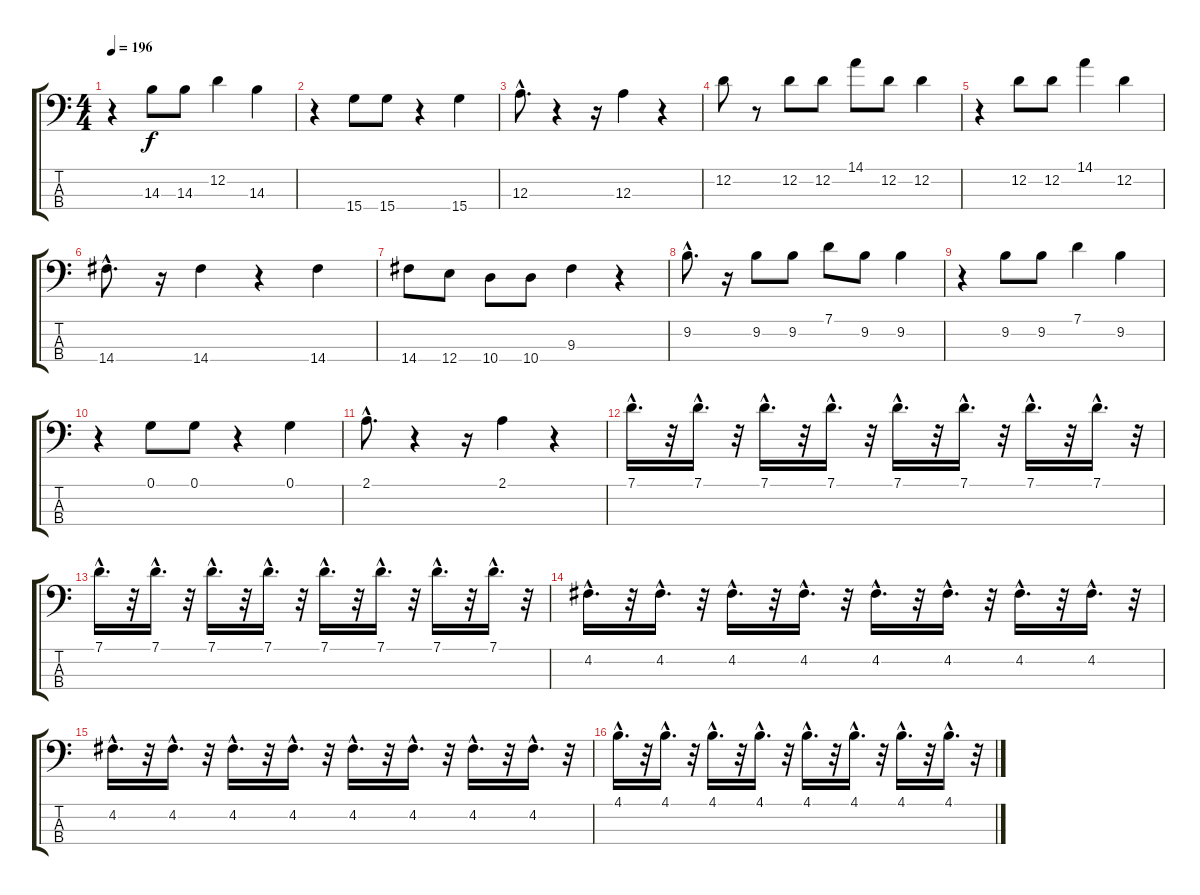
\track "" {instrument electricbassfinger}
\staff {score tabs}
\tuning (G2 D2 A1 E1) {hide}
\ts (4 4)
\tempo 196
\clef f4
\ks c
r.4{dy f} 14.3.8 14.3.8 12.2.4 14.3.4 |
r.4 15.4.8 15.4.8 r.4 15.4.4 |
12.3{hac}.8{d} r.4 r.16 12.3.4 r.4 |
12.2.8 r.8 12.2.8 12.2.8 14.1.8 12.2.8 12.2.4 |
r.4 12.2.8 12.2.8 14.1.4 12.2.4 |
14.4{hac}.8{d} r.16 14.4.4 r.4 14.4.4 |
14.4.8 12.4.8 10.4.8 10.4.8 9.3.4 r.4 |
9.2{hac}.8{d} r.16 9.2.8 9.2.8 7.1.8 9.2.8 9.2.4 |
r.4 9.2.8 9.2.8 7.1.4 9.2.4 |
r.4 0.1.8 0.1.8 r.4 0.1.4 |
2.1{hac}.8{d} r.4 r.16 2.1.4 r.4 |
7.1{hac}.16{d} r.32 7.1{hac}.16{d} r.32 7.1{hac}.16{d} r.32 7.1{hac}.16{d} r.32 7.1{hac}.16{d} r.32 7.1{hac}.16{d} r.32 7.1{hac}.16{d} r.32 7.1{hac}.16{d} r.32 |
7.1{hac}.16{d} r.32 7.1{hac}.16{d} r.32 7.1{hac}.16{d} r.32 7.1{hac}.16{d} r.32 7.1{hac}.16{d} r.32 7.1{hac}.16{d} r.32 7.1{hac}.16{d} r.32 7.1{hac}.16{d} r.32 |
4.2{hac}.16{d} r.32 4.2{hac}.16{d} r.32 4.2{hac}.16{d} r.32 4.2{hac}.16{d} r.32 4.2{hac}.16{d} r.32 4.2{hac}.16{d} r.32 4.2{hac}.16{d} r.32 4.2{hac}.16{d} r.32 |
4.2{hac}.16{d} r.32 4.2{hac}.16{d} r.32 4.2{hac}.16{d} r.32 4.2{hac}.16{d} r.32 4.2{hac}.16{d} r.32 4.2{hac}.16{d} r.32 4.2{hac}.16{d} r.32 4.2{hac}.16{d} r.32 |
4.1{hac}.16{d} r.32 4.1{hac}.16{d} r.32 4.1{hac}.16{d} r.32 4.1{hac}.16{d} r.32 4.1{hac}.16{d} r.32 4.1{hac}.16{d} r.32 4.1{hac}.16{d} r.32 4.1{hac}.16{d} r.32
